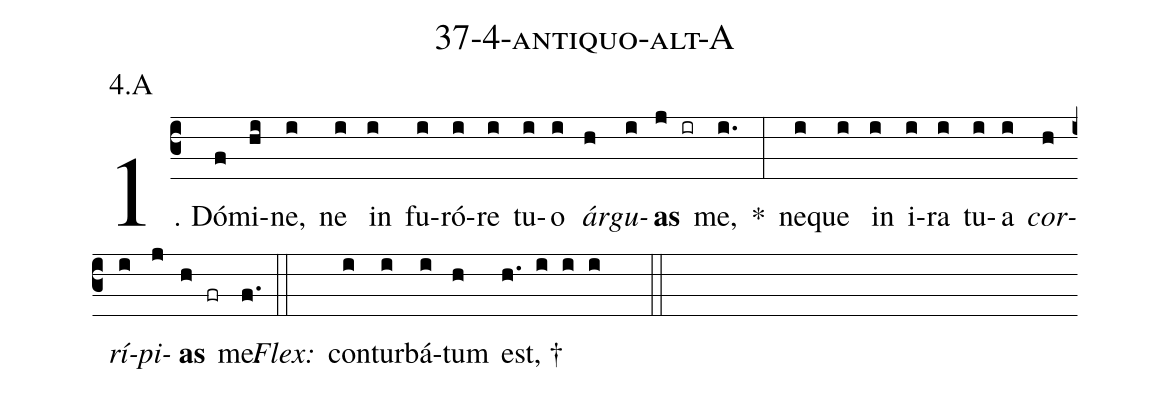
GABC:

name: 37-4-antiquo-alt-A;
annotation: 4.A;
%%
(c3)1. Dó(f)mi(hi)ne,(i) ne(i) in(i) fu(i)ró(i)re(i) tu(i)o(i) <i>ár</i>(h)<i>gu</i>(i)<b>as</b>(j ir) me,(i.) *(:) ne(i)que(i) in(i) i(i)ra(i) tu(i)a(i) <i>cor</i>(h)<i>rí</i>(i)<i>pi</i>(j)<b>as</b>(h fr) me.(f.) (::)
<i>Flex:</i>()  con(i)tur(i)bá(i)tum(h) est, †(h. i i i  ::)
